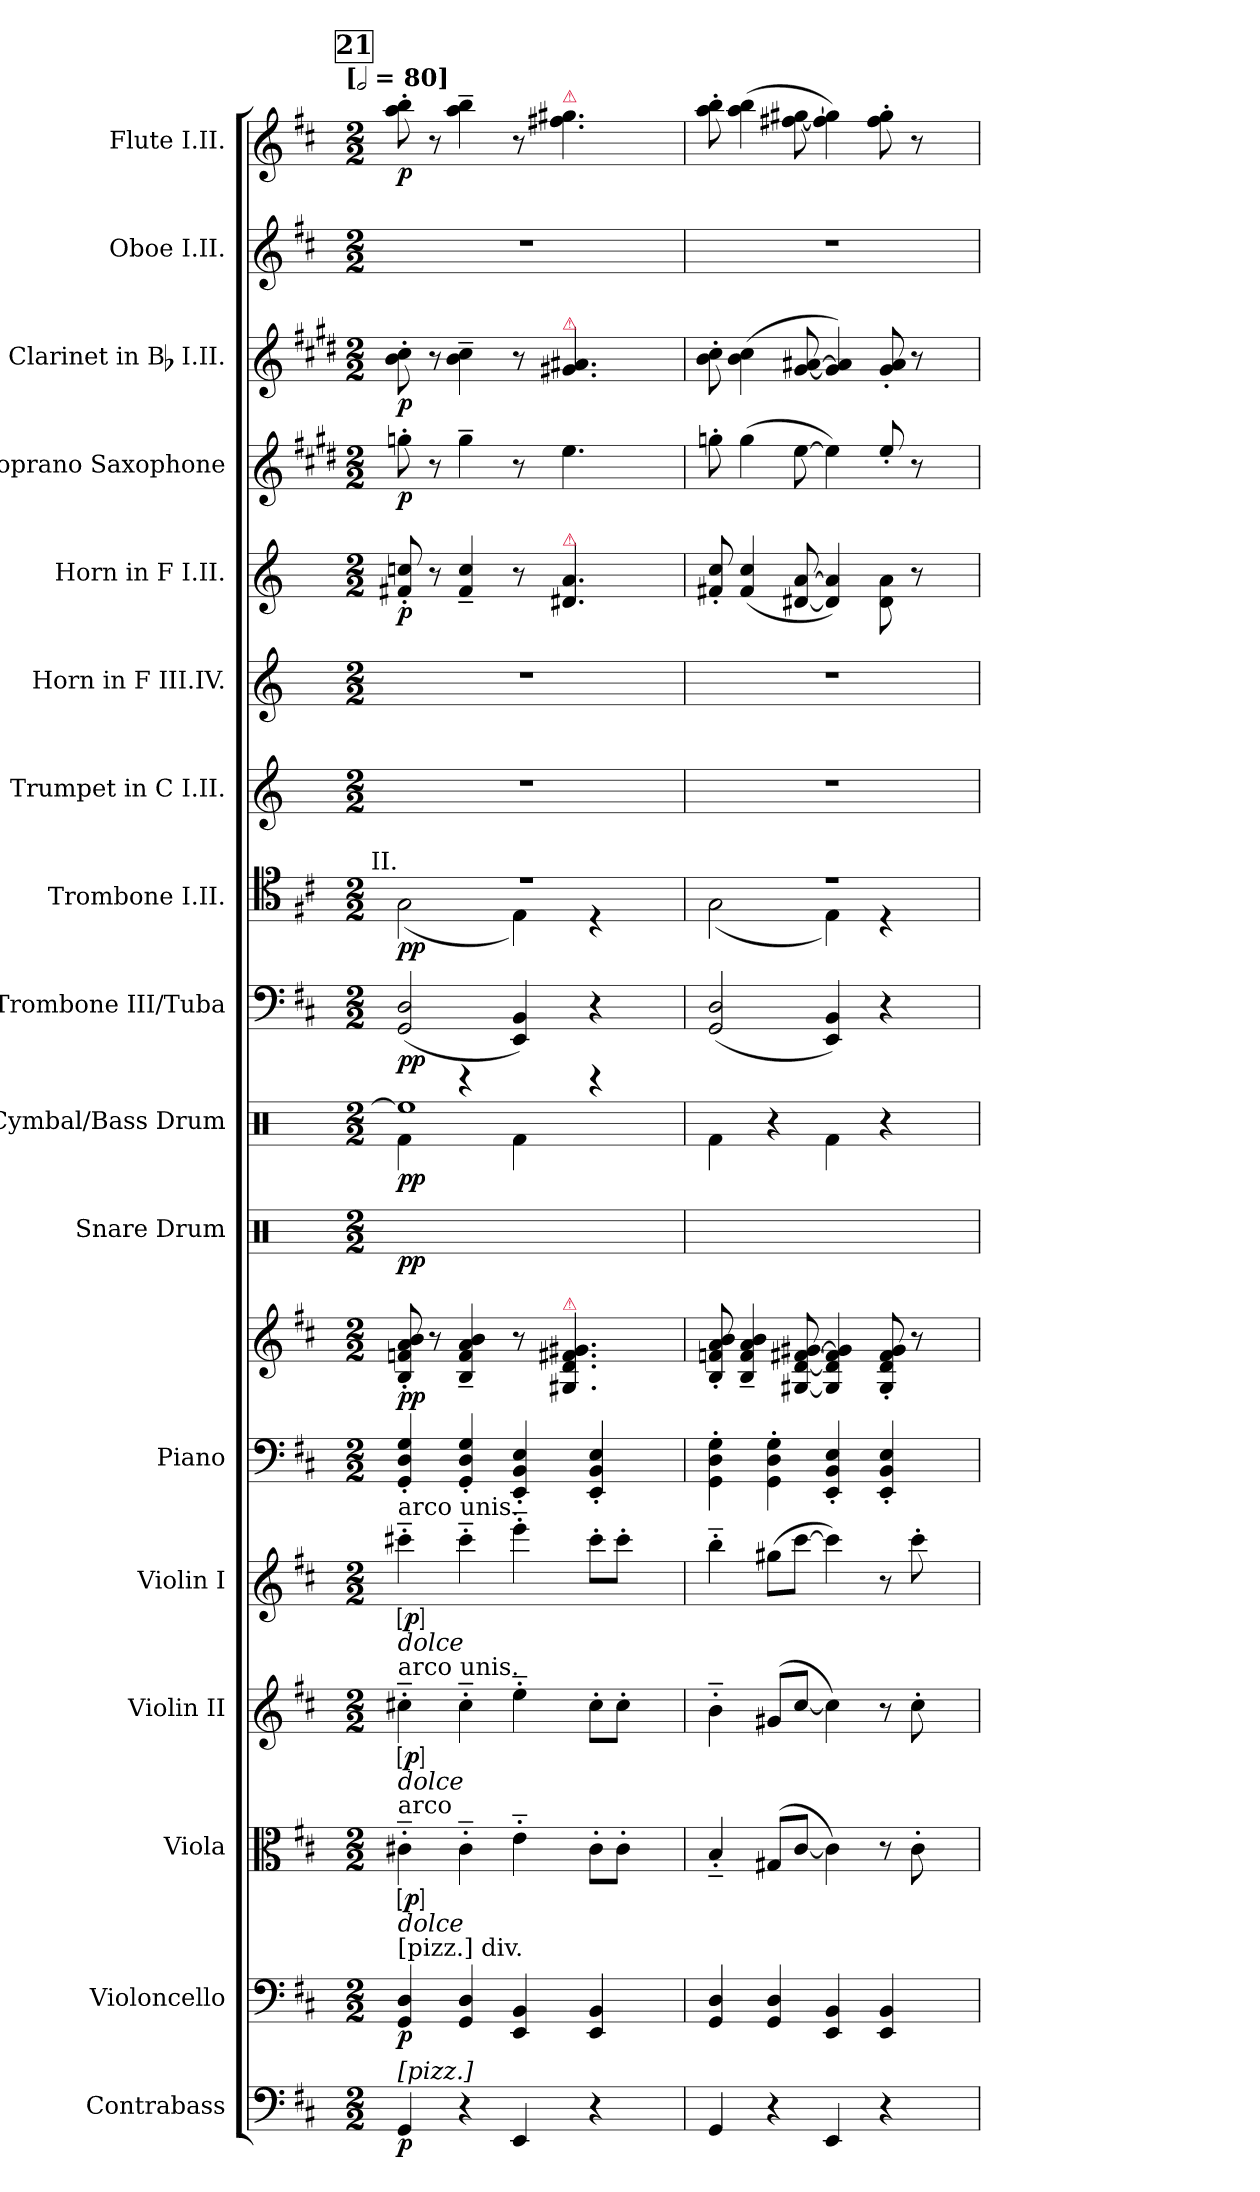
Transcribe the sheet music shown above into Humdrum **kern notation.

**kern	**dynam	**kern	**dynam	**kern	**dynam	**kern	**dynam	**kern	**dynam	**kern	**kern	**dynam	**kern	**dynam	**kern	**dynam	**kern	**dynam	**kern	**dynam	**kern	**kern	**kern	**dynam	**kern	**dynam	**kern	**dynam	**kern	**kern	**dynam
*part17	*part17	*part16	*part16	*part15	*part15	*part14	*part14	*part13	*part13	*part12	*part12	*part12	*part11	*part11	*part10	*part10	*part9	*part9	*part8	*part8	*part7	*part6	*part5	*part5	*part4	*part4	*part3	*part3	*part2	*part1	*part1
*staff18	*staff18	*staff17	*staff17	*staff16	*staff16	*staff15	*staff15	*staff14	*staff14	*staff13	*staff12	*staff12/13	*staff11	*staff11	*staff10	*staff10	*staff9	*staff9	*staff8	*staff8	*staff7	*staff6	*staff5	*staff5	*staff4	*staff4	*staff3	*staff3	*staff2	*staff1	*staff1
*I"Contrabass	*	*I"Violoncello	*	*I"Viola	*	*I"Violin II	*	*I"Violin I	*	*I"Piano	*	*	*I"Snare Drum	*	*I"Cymbal/Bass Drum	*	*I"Trombone III/Tuba	*	*I"Trombone I.II.	*	*I"Trumpet in C I.II.	*I"Horn in F III.IV.	*I"Horn in F I.II.	*	*I"Soprano Saxophone	*	*I"Clarinet in Bb I.II.	*	*I"Oboe I.II.	*I"Flute I.II.	*
*I'Cb.	*	*I'Vc.	*	*I'Vla.	*	*I'Vln. II	*	*I'Vln. I	*	*I'Pno.	*	*	*I'S.Drum	*	*I'Cymb./B.D.	*	*I'Tbn.3/Tba.	*	*I'Tbn.	*	*	*I'Hn.	*I'Hn.	*	*I'Sop. Sax.	*	*I'Cl.	*	*I'Ob.	*I'Fl.	*
*clefF4	*	*clefF4	*	*clefC3	*	*clefG2	*	*clefG2	*	*clefF4	*clefG2	*	*clefX	*	*clefX	*	*clefF4	*	*clefC4	*	*clefG2	*clefG2	*clefG2	*	*clefG2	*	*clefG2	*	*clefG2	*clefG2	*
*ITrd7c12	*	*	*	*	*	*	*	*	*	*	*	*	*	*	*	*	*	*	*	*	*	*ITrd4c7	*ITrd4c7	*	*ITrd1c2	*	*ITrd1c2	*	*	*	*
*k[f#c#]	*	*k[f#c#]	*	*k[f#c#]	*	*k[f#c#]	*	*k[f#c#]	*	*k[f#c#]	*k[f#c#]	*	*k[]	*	*k[]	*	*k[f#c#]	*	*k[f#c#]	*	*k[]	*k[b-]	*k[b-]	*	*k[f#c#]	*	*k[f#c#]	*	*k[f#c#]	*k[f#c#]	*
*D:	*	*D:	*	*D:	*	*D:	*	*D:	*	*D:	*D:	*	*C:	*	*C:	*	*D:	*	*D:	*	*C:	*F:	*F:	*	*D:	*	*D:	*	*D:	*D:	*
!!LO:TX:omd:t=[[half] = 80]
*M2/2	*	*M2/2	*	*M2/2	*	*M2/2	*	*M2/2	*	*M2/2	*M2/2	*	*M2/2	*	*M2/2	*	*M2/2	*	*M2/2	*	*M2/2	*M2/2	*M2/2	*	*M2/2	*	*M2/2	*	*M2/2	*M2/2	*
*MM160	*	*MM160	*	*MM160	*	*MM160	*	*MM160	*	*MM160	*MM160	*	*MM160	*	*MM160	*	*MM160	*	*MM160	*	*MM160	*MM160	*MM160	*	*MM160	*	*MM160	*	*MM160	*MM160	*
!!LO:REH:place=s1:t=21
=1	=1	=1	=1	=1	=1	=1	=1	=1	=1	=1	=1	=1	=1	=1	=1	=1	=1	=1	=1	=1	=1	=1	=1	=1	=1	=1	=1	=1	=1	=1	=1
.	.	.	.	.	.	.	.	.	.	.	.	.	8qR/	.	.	.	.	.	.	.	.	.	.	.	.	.	.	.	.	.	.
*	*	*	*	*	*	*	*	*	*	*	*	*	*	*	*^	*	*	*	*^	*	*	*	*	*	*	*	*	*	*	*	*
!	!	!	!	!	!	!	!	!	!	!	!	!	!	!	!	!	!	!	!	!LO:TX:a:rj:t=II.	!	!	!	!	!	!	!	!	!	!	!	!	!
!	!	!	!	!	!	!	!	!LO:TX:b:i:t=dolce	!	!	!	!	!	!	!	!	!	!	!	!	!	!	!	!	!	!	!	!	!	!	!	!	!
!	!	!	!	!	!	!	!	!LO:TX:a:t=arco unis.	!	!	!	!	!	!	!	!	!	!	!	!	!	!	!	!	!	!	!	!	!	!	!	!	!
!	!	!	!	!	!	!LO:TX:b:i:t=dolce	!	!	!	!	!	!	!	!	!	!	!	!	!	!	!	!	!	!	!	!	!	!	!	!	!	!	!
!	!	!	!	!	!	!LO:TX:a:t=arco unis.	!	!	!	!	!	!	!	!	!	!	!	!	!	!	!	!	!	!	!	!	!	!	!	!	!	!	!
!	!	!	!	!LO:TX:b:i:t=dolce	!	!	!	!	!	!	!	!	!	!	!	!	!	!	!	!	!	!	!	!	!	!	!	!	!	!	!	!	!
!	!	!	!	!LO:TX:a:t=arco	!	!	!	!	!	!	!	!	!	!	!	!	!	!	!	!	!	!	!	!	!	!	!	!	!	!	!	!	!
!	!	!LO:TX:a:t=[pizz.] div.	!	!	!	!	!	!	!	!	!	!	!	!	!	!	!	!	!	!	!	!	!	!	!	!	!	!	!	!	!	!	!
!LO:TX:a:t=[pizz.]	!	!	!	!	!	!	!	!	!	!	!	!	!	!	!	!	!	!	!	!	!	!	!	!	!	!	!	!	!	!	!	!	!
!	!	!	!	!	!LO:DY:ed=brack	!	!LO:DY:ed=brack	!	!LO:DY:ed=brack	!	!	!	!	!	!	!	!	!	!	!	!	!	!	!	!	!	!	!	!	!	!	!	!
4GGG	p	4GG 4D	p	4c#X'~	p	4cc#X'~	p	4ccc#X'~	p	4GG' 4D' 4G'	8B'> 8fn'> 8a'> 8b'>	pp	4R\	pp	4Rf\	1Ree\]	pp	(>2GG 2D	pp	1re	(2G	pp	1r	1r	8Bn'> 8fn'>	p	8ffn'	p	8a' 8b'	p	1r	8aa' 8bb'	p
.	.	.	.	.	.	.	.	.	.	.	8r	.	.	.	.	.	.	.	.	.	.	.	.	.	8r	.	8r	.	8r	.	.	8r	.
4r	.	4GG 4D	.	4c#'~	.	4cc#'~	.	4ccc#'~	.	4GG' 4D' 4G'	4B~> 4f~> 4a~> 4b~>	.	4R\	.	4r	.	.	.	.	.	.	.	.	.	4B~> 4f~>	.	4ff~	.	4a~ 4b~	.	.	4aa~ 4bb~	.
.	.	.	.	.	.	.	.	.	.	.	.	.	8qR/	.	.	.	.	.	.	.	.	.	.	.	.	.	.	.	.	.	.	.	.
4EEE	.	4EE 4BB	.	4e'~	.	4ee'~	.	4eee'~	.	4EE' 4BB' 4E'	8r	.	4R\	.	4Rf\	.	.	4EE 4BB)	.	.	4E)	.	.	.	8r	.	8r	.	8r	.	.	8r	.
!	!	!	!	!	!	!	!	!	!	!	!	!	!	!	!	!	!	!	!	!	!	!	!	!	!	!	!	!	!	!	!	!LO:TX:a:color=crimson:t=⚠	!
!	!	!	!	!	!	!	!	!	!	!	!	!	!	!	!	!	!	!	!	!	!	!	!	!	!	!	!	!	!LO:TX:a:color=crimson:t=⚠	!	!	!	!
!	!	!	!	!	!	!	!	!	!	!	!	!	!	!	!	!	!	!	!	!	!	!	!	!	!LO:TX:a:color=crimson:t=⚠	!	!	!	!	!	!	!	!
!	!	!	!	!	!	!	!	!	!	!	!LO:TX:a:color=crimson:t=⚠	!	!	!	!	!	!	!	!	!	!	!	!	!	!	!	!	!	!	!	!	!	!
.	.	.	.	.	.	.	.	.	.	.	4.G#X 4.d 4.f#X 4.g#X	.	.	.	.	.	.	.	.	.	.	.	.	.	4.G#X 4.d	.	4.dd	.	4.f#X 4.g#X	.	.	4.ff#X 4.gg#X	.
4r	.	4EE 4BB	.	8c#'L	.	8cc#'L	.	8ccc#'L	.	4EE' 4BB' 4E'	.	.	4R\	.	4r	.	.	4r	.	.	4r	.	.	.	.	.	.	.	.	.	.	.	.
.	.	.	.	8c#'J	.	8cc#'J	.	8ccc#'J	.	.	.	.	.	.	.	.	.	.	.	.	.	.	.	.	.	.	.	.	.	.	.	.	.
*	*	*	*	*	*	*	*	*	*	*	*	*	*	*	*v	*v	*	*	*	*	*	*	*	*	*	*	*	*	*	*	*	*	*
=2	=2	=2	=2	=2	=2	=2	=2	=2	=2	=2	=2	=2	=2	=2	=2	=2	=2	=2	=2	=2	=2	=2	=2	=2	=2	=2	=2	=2	=2	=2	=2	=2
.	.	.	.	.	.	.	.	.	.	.	.	.	8qR/	.	.	.	.	.	.	.	.	.	.	.	.	.	.	.	.	.	.	.
4GGG	.	4GG 4D	.	4B'>~>	.	4b'~	.	4bb'~	.	4GG'\ 4D'\ 4G'\	8B'> 8fn'> 8a'> 8b'>	.	4R\	.	4Rf\	.	(>2GG 2D	.	1re	(2G	.	1r	1r	8Bn'> 8f'>	.	8ffn'	.	8a' 8b'	.	1r	8aa' 8bb'	.
.	.	.	.	.	.	.	.	.	.	.	4B~> 4f~> 4a~> 4b~>	.	.	.	.	.	.	.	.	.	.	.	.	(>4B 4f	.	(4ff	.	(4a 4b	.	.	(4aa 4bb	.
4r	.	4GG 4D	.	(<8G#XL	.	(<8g#XL	.	(8gg#XL	.	4GG'\ 4D'\ 4G'\	.	.	4R\	.	4r	.	.	.	.	.	.	.	.	.	.	.	.	.	.	.	.	.
.	.	.	.	[8c#J	.	[8cc#J	.	[8ccc#J	.	.	[8G#X [8d [8f#X [8g#X	.	.	.	.	.	.	.	.	.	.	.	.	[8G#X [8d	.	[8dd	.	[8f# [8g#X	.	.	[8ff#X [8gg#X	.
.	.	.	.	.	.	.	.	.	.	.	.	.	8qR/	.	.	.	.	.	.	.	.	.	.	.	.	.	.	.	.	.	.	.
4EEE	.	4EE 4BB	.	4c#])	.	4cc#])	.	4ccc#])	.	4EE' 4BB' 4E'	4G#] 4d] 4f#] 4g#]	.	4R\	.	4Rf\	.	4EE 4BB)	.	.	4E)	.	.	.	4G#] 4d])	.	4dd])	.	4f#] 4g#])	.	.	4ff#] 4gg#])	.
4r	.	4EE 4BB	.	8r	.	8r	.	8r	.	4EE' 4BB' 4E'	8G#'> 8d'> 8f#'> 8g#'>	.	4R\	.	4r	.	4r	.	.	4r	.	.	.	8G#\ 8d\	.	8dd'/	.	8f#'> 8g#'>	.	.	8ff#' 8gg#'	.
.	.	.	.	8c#'	.	8cc#'	.	8ccc#'	.	.	8r	.	.	.	.	.	.	.	.	.	.	.	.	8r	.	8r	.	8r	.	.	8r	.
*	*	*	*	*	*	*	*	*	*	*	*	*	*	*	*	*	*	*	*v	*v	*	*	*	*	*	*	*	*	*	*	*	*
=	=	=	=	=	=	=	=	=	=	=	=	=	=	=	=	=	=	=	=	=	=	=	=	=	=	=	=	=	=	=	=
*-	*-	*-	*-	*-	*-	*-	*-	*-	*-	*-	*-	*-	*-	*-	*-	*-	*-	*-	*-	*-	*-	*-	*-	*-	*-	*-	*-	*-	*-	*-	*-
